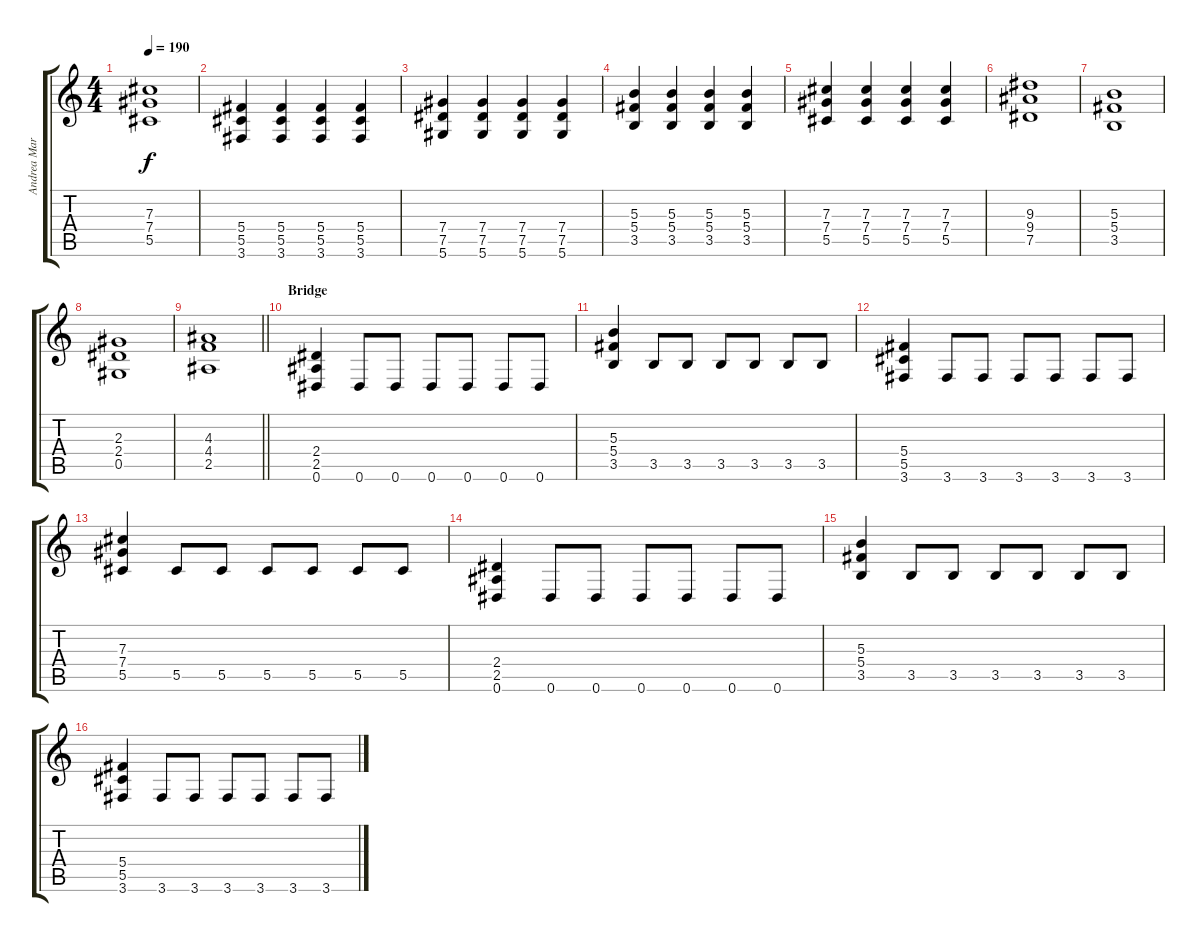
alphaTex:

\track ("Andrea Martongelli" "Andrea Mar") {instrument distortionguitar}
\staff {score tabs}
\tuning (Eb4 Bb3 Gb3 Db3 Ab2 Eb2) {hide}
\ts (4 4)
\tempo 190
\clef g2
\ks c
(7.3 7.4 5.5).1{dy f} |
(5.4 5.5 3.6).4 (5.4 5.5 3.6).4 (5.4 5.5 3.6).4 (5.4 5.5 3.6).4 |
(7.4 7.5 5.6).4 (7.4 7.5 5.6).4 (7.4 7.5 5.6).4 (7.4 7.5 5.6).4 |
(5.3 5.4 3.5).4 (5.3 5.4 3.5).4 (5.3 5.4 3.5).4 (5.3 5.4 3.5).4 |
(7.3 7.4 5.5).4 (7.3 7.4 5.5).4 (7.3 7.4 5.5).4 (7.3 7.4 5.5).4 |
(9.3 9.4 7.5).1 |
(5.3 5.4 3.5).1 |
(2.3 2.4 0.5).1 |
\barLineRight lightlight
(4.3 4.4 2.5).1 |
\section ("" "Bridge")
(2.4 2.5 0.6).4 0.6.8 0.6.8 0.6.8 0.6.8 0.6.8 0.6.8 |
(5.3 5.4 3.5).4 3.5.8 3.5.8 3.5.8 3.5.8 3.5.8 3.5.8 |
(5.4 5.5 3.6).4 3.6.8 3.6.8 3.6.8 3.6.8 3.6.8 3.6.8 |
(7.3 7.4 5.5).4 5.5.8 5.5.8 5.5.8 5.5.8 5.5.8 5.5.8 |
(2.4 2.5 0.6).4 0.6.8 0.6.8 0.6.8 0.6.8 0.6.8 0.6.8 |
(5.3 5.4 3.5).4 3.5.8 3.5.8 3.5.8 3.5.8 3.5.8 3.5.8 |
(5.4 5.5 3.6).4 3.6.8 3.6.8 3.6.8 3.6.8 3.6.8 3.6.8
